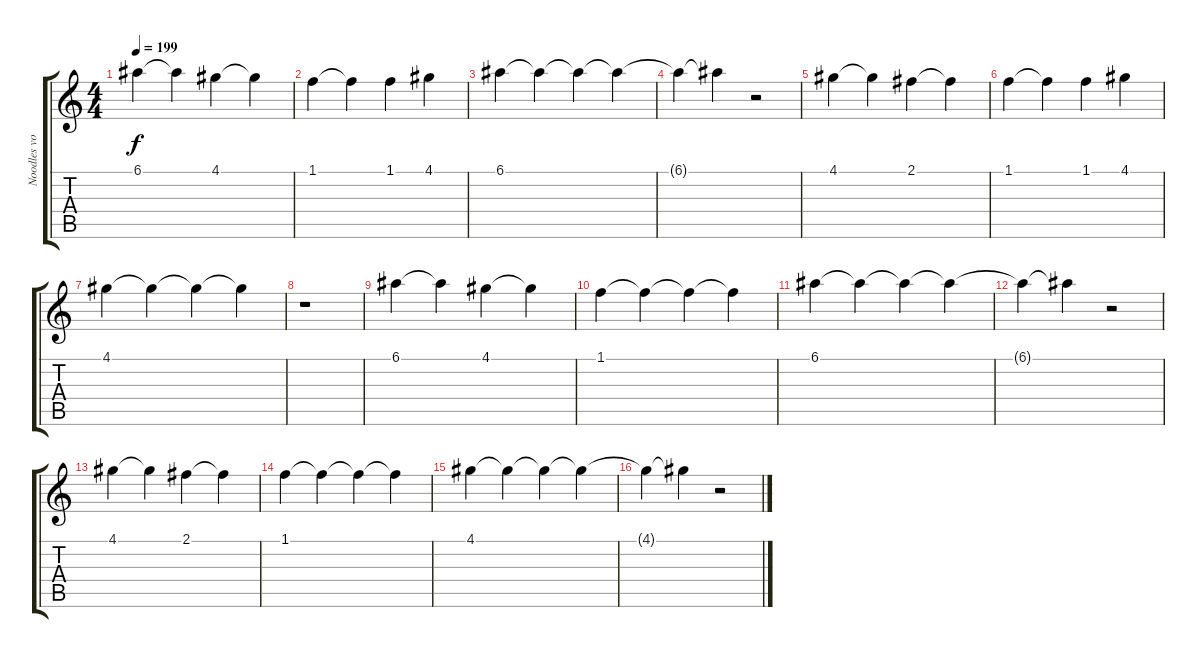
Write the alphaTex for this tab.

\track ("Noodles voice" "Noodles vo") {instrument distortionguitar}
\staff {score tabs}
\tuning (E4 B3 G3 D3 A2 E2) {hide}
\ts (4 4)
\tempo 199
\clef g2
\ks c
6.1.4{dy f} 6.1{t}.4 4.1.4 4.1{t}.4 |
1.1.4 1.1{t}.4 1.1.4 4.1.4 |
6.1.4 6.1{t}.4 6.1{t}.4 6.1{t}.4 |
6.1{t}.4 6.1{t}.4 r.2 |
4.1.4 4.1{t}.4 2.1.4 2.1{t}.4 |
1.1.4 1.1{t}.4 1.1.4 4.1.4 |
4.1.4 4.1{t}.4 4.1{t}.4 4.1{t}.4 |
r.1 |
6.1.4 6.1{t}.4 4.1.4 4.1{t}.4 |
1.1.4 1.1{t}.4 1.1{t}.4 1.1{t}.4 |
6.1.4 6.1{t}.4 6.1{t}.4 6.1{t}.4 |
6.1{t}.4 6.1{t}.4 r.2 |
4.1.4 4.1{t}.4 2.1.4 2.1{t}.4 |
1.1.4 1.1{t}.4 1.1{t}.4 1.1{t}.4 |
4.1.4 4.1{t}.4 4.1{t}.4 4.1{t}.4 |
4.1{t}.4 4.1{t}.4 r.2
